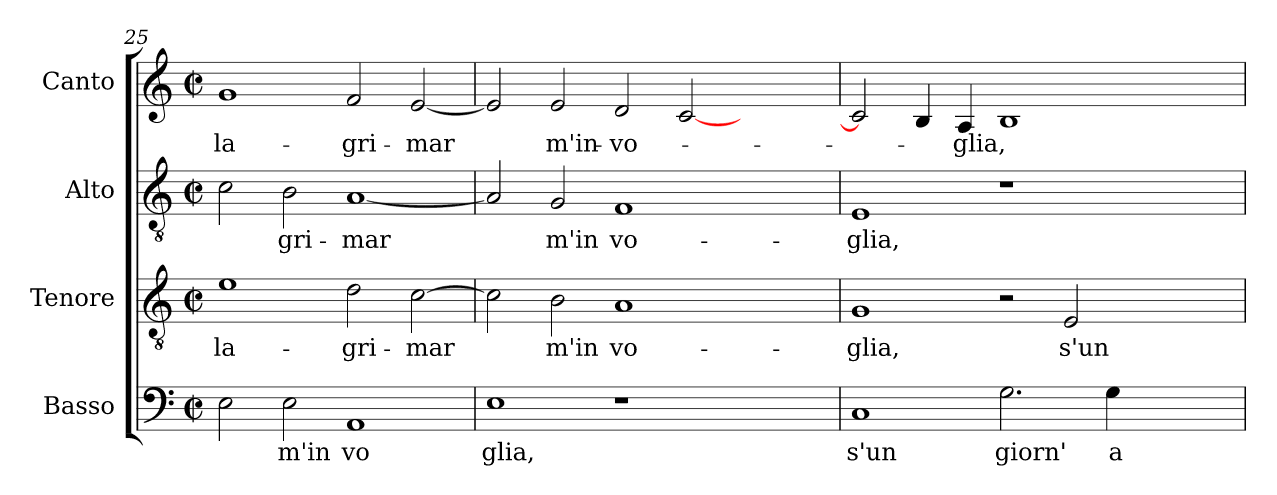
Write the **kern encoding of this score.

**kern	**text	**kern	**text	**kern	**text	**kern	**text
*part4	*part4	*part3	*part3	*part2	*part2	*part1	*part1
*staff4	*staff4	*staff3	*staff3	*staff2	*staff2	*staff1	*staff1
*I"Basso	*	*I"Tenore	*	*I"Alto	*	*I"Canto	*
*clefF4	*	*clefGv2	*	*clefGv2	*	*clefG2	*
*M2/2	*	*M2/2	*	*M2/2	*	*M2/2	*
*met(c|)	*	*met(c|)	*	*met(c|)	*	*met(c|)	*
=25	=25	=25	=25	=25	=25	=25	=25
!	!	!	!LO:LY:b:cj	!	!	!	!LO:LY:b:cj
2E\	.	1e	la-	2c\	.	1g	la-
!	!LO:LY:b:cj	!	!	!	!LO:LY:b:cj	!	!
2E\	m'in	.	.	2B\	-gri-	.	.
!	!LO:LY:b:cj	!	!LO:LY:b:cj	!	!LO:LY:b	!	!LO:LY:b:cj
1AA	vo	2d\	-gri-	[<1A	-mar	2f/	-gri-
!	!	!	!LO:LY:b	!	!	!	!LO:LY:b
.	.	[>2c\	-mar	.	.	[<2e/	-mar
=26	=26	=26	=26	=26	=26	=26	=26
!	!LO:LY:b:cj	!	!	!	!	!	!
1E	glia,	2c\]	.	2A/]	.	2e/]	.
!	!	!	!LO:LY:b:cj	!	!LO:LY:b:cj	!	!LO:LY:b:cj
.	.	2B\	m'in	2G/	m'in	2e/	m'in-
!LO:N:vis=1	!	!	!LO:LY:b:cj	!	!LO:LY:b:cj	!	!LO:LY:b:cj
0r	.	1A	vo-	1F	vo-	2d/	-vo-
.	.	.	.	.	.	[<2c/	.
.	.	1ryy	.	1ryy	.	1ryy	.
=27	=27	=27	=27	=27	=27	=27	=27
!	!LO:LY:b:cj	!	!LO:LY:b:cj	!	!LO:LY:b:cj	!	!
1C	s'un	1G	-glia,	1E	-glia,	2c/]	.
.	.	.	.	.	.	4B/	.
!	!	!	!	!	!	!	!LO:LY:b
.	.	.	.	.	.	4A/	-glia,
!	!LO:LY:b:cj	!	!	!LO:N:vis=1	!	!	!
2.G\	giorn'	2r	.	0r	.	1B	.
!	!	!	!LO:LY:b:cj	!	!	!	!
.	.	2E/	s'un	.	.	.	.
!	!LO:LY:b:cj	!	!	!	!	!	!
4G\	a	.	.	.	.	.	.
1ryy	.	1ryy	.	.	.	1ryy	.
=	=	=	=	=	=	=	=
*-	*-	*-	*-	*-	*-	*-	*-
